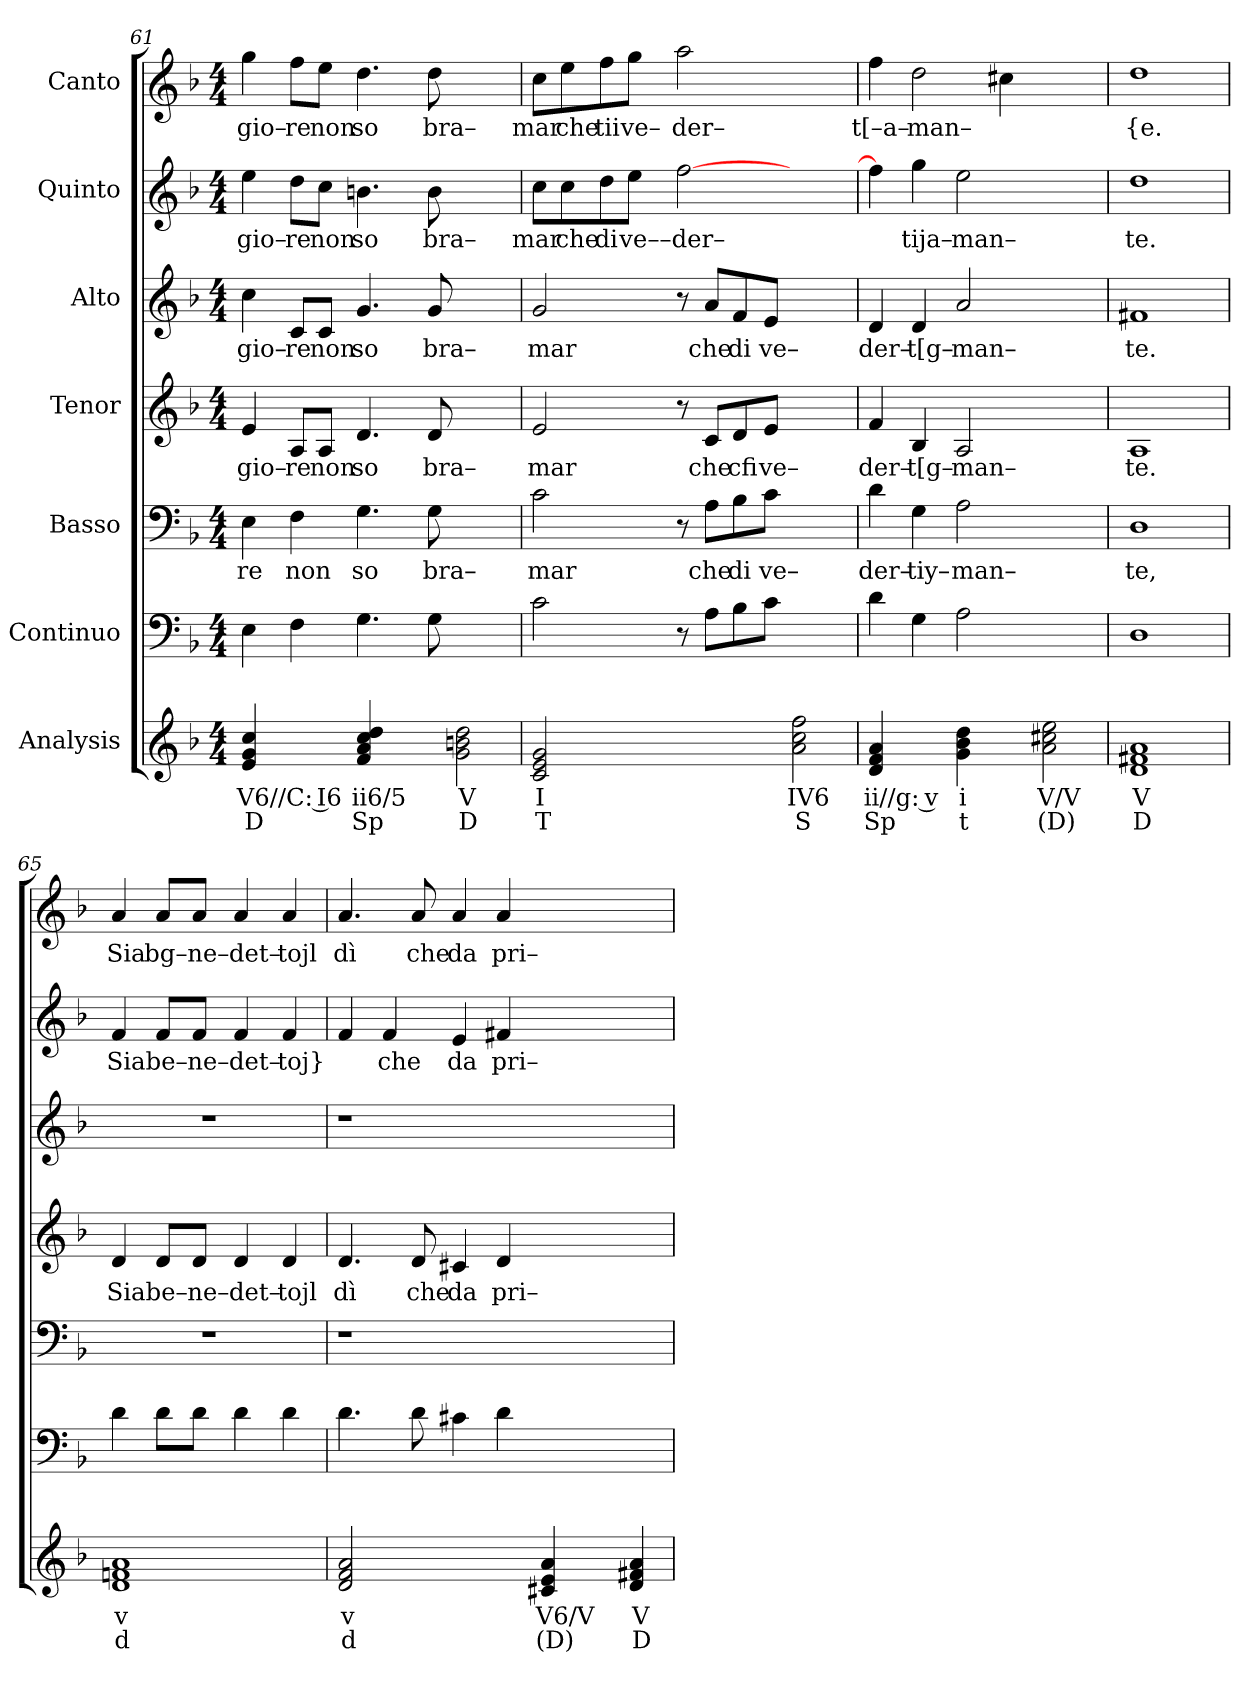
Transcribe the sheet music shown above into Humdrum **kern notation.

**kern	**text	**text	**kern	**kern	**text	**kern	**text	**kern	**text	**kern	**text	**kern	**text
*part7	*part7	*part7	*part6	*part5	*part5	*part4	*part4	*part3	*part3	*part2	*part2	*part1	*part1
*staff7	*staff7	*staff7	*staff6	*staff5	*staff5	*staff4	*staff4	*staff3	*staff3	*staff2	*staff2	*staff1	*staff1
*I"Analysis	*	*	*I"Continuo	*I"Basso	*	*I"Tenor	*	*I"Alto	*	*I"Quinto	*	*I"Canto	*
*	*	*	*clefF4	*clefF4	*	*clefG2	*	*clefG2	*	*clefG2	*	*clefG2	*
*k[b-]	*	*	*k[b-]	*k[b-]	*	*k[b-]	*	*k[b-]	*	*k[b-]	*	*k[b-]	*
*	*	*	*F:	*F:	*	*F:	*	*F:	*	*F:	*	*F:	*
*M4/4	*	*	*M4/4	*M4/4	*	*M4/4	*	*M4/4	*	*M4/4	*	*M4/4	*
=61	=61	=61	=61	=61	=61	=61	=61	=61	=61	=61	=61	=61	=61
!	!	!	!	!	!LO:LY:b	!	!	!	!	!	!	!	!
!	!	!	!	!	!	!	!LO:LY:b	!	!	!	!	!	!
!	!	!	!	!	!	!	!	!	!LO:LY:b	!	!	!	!
!	!	!	!	!	!	!	!	!	!	!	!LO:LY:b	!	!
!	!	!	!	!	!	!	!	!	!	!	!	!	!LO:LY:b
4e 4g 4cc	V6//C: I6	D	4E\	4E\	re	4e/	gio–	4cc\	gio–	4ee\	gio–	4gg\	gio–
!	!	!	!	!	!LO:LY:b	!	!	!	!	!	!	!	!
!	!	!	!	!	!	!	!LO:LY:b	!	!	!	!	!	!
!	!	!	!	!	!	!	!	!	!LO:LY:b	!	!	!	!
!	!	!	!	!	!	!	!	!	!	!	!LO:LY:b	!	!
!	!	!	!	!	!	!	!	!	!	!	!	!	!LO:LY:b
4ryy	.	.	4F\	4F\	non	8A/L	re	8c/L	re	8dd\L	re	8ff\L	re
!	!	!	!	!	!	!	!LO:LY:b	!	!	!	!	!	!
!	!	!	!	!	!	!	!	!	!LO:LY:b	!	!	!	!
!	!	!	!	!	!	!	!	!	!	!	!LO:LY:b	!	!
!	!	!	!	!	!	!	!	!	!	!	!	!	!LO:LY:b
.	.	.	.	.	.	8A/J	non	8c/J	non	8cc\J	non	8ee\J	non
!	!	!	!	!	!LO:LY:b	!	!	!	!	!	!	!	!
!	!	!	!	!	!	!	!LO:LY:b	!	!	!	!	!	!
!	!	!	!	!	!	!	!	!	!LO:LY:b	!	!	!	!
!	!	!	!	!	!	!	!	!	!	!	!LO:LY:b	!	!
!	!	!	!	!	!	!	!	!	!	!	!	!	!LO:LY:b
4f 4a 4cc 4dd	ii6/5	Sp	4.G\	4.G\	so	4.d/	so	4.g/	so	4.bn\	so	4.dd\	so
4ryy	.	.	.	.	.	.	.	.	.	.	.	.	.
!	!	!	!	!	!LO:LY:b	!	!	!	!	!	!	!	!
!	!	!	!	!	!	!	!LO:LY:b	!	!	!	!	!	!
!	!	!	!	!	!	!	!	!	!LO:LY:b	!	!	!	!
!	!	!	!	!	!	!	!	!	!	!	!LO:LY:b	!	!
!	!	!	!	!	!	!	!	!	!	!	!	!	!LO:LY:b
.	.	.	8G\	8G\	bra–	8d/	bra–	8g/	bra–	8b\	bra–	8dd\	bra–
2g 2bn 2dd	V	D	2ryy	2ryy	.	2ryy	.	2ryy	.	2ryy	.	2ryy	.
=62	=62	=62	=62	=62	=62	=62	=62	=62	=62	=62	=62	=62	=62
!	!	!	!	!	!LO:LY:b	!	!	!	!	!	!	!	!
!	!	!	!	!	!	!	!LO:LY:b	!	!	!	!	!	!
!	!	!	!	!	!	!	!	!	!LO:LY:b	!	!	!	!
!	!	!	!	!	!	!	!	!	!	!	!LO:LY:b	!	!
!	!	!	!	!	!	!	!	!	!	!	!	!	!LO:LY:b
2c 2e 2g	I	T	2c\	2c\	mar	2e/	mar	2g/	mar	8cc\L	mar	8cc\L	mar
!	!	!	!	!	!	!	!	!	!	!	!LO:LY:b	!	!
!	!	!	!	!	!	!	!	!	!	!	!	!	!LO:LY:b
.	.	.	.	.	.	.	.	.	.	8cc\	che	8ee\	che
!	!	!	!	!	!	!	!	!	!	!	!LO:LY:b	!	!
!	!	!	!	!	!	!	!	!	!	!	!	!	!LO:LY:b
.	.	.	.	.	.	.	.	.	.	8dd\	di	8ff\	tii
!	!	!	!	!	!	!	!	!	!	!	!LO:LY:b	!	!
!	!	!	!	!	!	!	!	!	!	!	!	!	!LO:LY:b
.	.	.	.	.	.	.	.	.	.	8ee\J	ve––	8gg\J	ve–
!	!	!	!	!	!	!	!	!	!	!	!LO:LY:b	!	!
!	!	!	!	!	!	!	!	!	!	!	!	!	!LO:LY:b
2ryy	.	.	8r	8r	.	8r	.	8r	.	[2ff\	der–	2aa\	der–
!	!	!	!	!	!LO:LY:b	!	!	!	!	!	!	!	!
!	!	!	!	!	!	!	!LO:LY:b	!	!	!	!	!	!
!	!	!	!	!	!	!	!	!	!LO:LY:b	!	!	!	!
.	.	.	8A\L	8A\L	che	8c/L	che	8a/L	che	.	.	.	.
!	!	!	!	!	!LO:LY:b	!	!	!	!	!	!	!	!
!	!	!	!	!	!	!	!LO:LY:b	!	!	!	!	!	!
!	!	!	!	!	!	!	!	!	!LO:LY:b	!	!	!	!
.	.	.	8B-\	8B-\	di	8d/	cfi	8f/	di	.	.	.	.
!	!	!	!	!	!LO:LY:b	!	!	!	!	!	!	!	!
!	!	!	!	!	!	!	!LO:LY:b	!	!	!	!	!	!
!	!	!	!	!	!	!	!	!	!LO:LY:b	!	!	!	!
.	.	.	8c\J	8c\J	ve–	8e/J	ve–	8e/J	ve–	.	.	.	.
2a 2cc 2ff	IV6	S	2ryy	2ryy	.	2ryy	.	2ryy	.	2ryy	.	2ryy	.
=63	=63	=63	=63	=63	=63	=63	=63	=63	=63	=63	=63	=63	=63
!	!	!	!	!	!LO:LY:b	!	!	!	!	!	!	!	!
!	!	!	!	!	!	!	!LO:LY:b	!	!	!	!	!	!
!	!	!	!	!	!	!	!	!	!LO:LY:b	!	!	!	!
!	!	!	!	!	!	!	!	!	!	!	!	!	!LO:LY:b
4d 4f 4a	ii//g: v	Sp	4d\	4d\	der–	4f/	der–	4d/	der–	4ff\]	.	4ff\	t[–a–
!	!	!	!	!	!LO:LY:b	!	!	!	!	!	!	!	!
!	!	!	!	!	!	!	!LO:LY:b	!	!	!	!	!	!
!	!	!	!	!	!	!	!	!	!LO:LY:b	!	!	!	!
!	!	!	!	!	!	!	!	!	!	!	!LO:LY:b	!	!
!	!	!	!	!	!	!	!	!	!	!	!	!	!LO:LY:b
4ryy	.	.	4G\	4G\	tiy–	4B-/	t[g–	4d/	t[g–	4gg\	tija–	2dd\	man–
!	!	!	!	!	!LO:LY:b	!	!	!	!	!	!	!	!
!	!	!	!	!	!	!	!LO:LY:b	!	!	!	!	!	!
!	!	!	!	!	!	!	!	!	!LO:LY:b	!	!	!	!
!	!	!	!	!	!	!	!	!	!	!	!LO:LY:b	!	!
4g 4b- 4dd	i	t	2A\	2A\	man–	2A/	man–	2a/	man–	2ee\	man–	.	.
4ryy	.	.	.	.	.	.	.	.	.	.	.	4cc#X\	.
2a 2cc#X 2ee	V/V	(D)	2ryy	2ryy	.	2ryy	.	2ryy	.	2ryy	.	2ryy	.
=64	=64	=64	=64	=64	=64	=64	=64	=64	=64	=64	=64	=64	=64
!	!	!	!	!	!LO:LY:b	!	!	!	!	!	!	!	!
!	!	!	!	!	!	!	!LO:LY:b	!	!	!	!	!	!
!	!	!	!	!	!	!	!	!	!LO:LY:b	!	!	!	!
!	!	!	!	!	!	!	!	!	!	!	!LO:LY:b	!	!
!	!	!	!	!	!	!	!	!	!	!	!	!	!LO:LY:b
1d 1f#X 1a	V	D	1D	1D	te,	1A	te.	1f#X	te.	1dd	te.	1dd	{e.
=65	=65	=65	=65	=65	=65	=65	=65	=65	=65	=65	=65	=65	=65
!	!	!	!	!	!	!	!LO:LY:b	!	!	!	!	!	!
!	!	!	!	!	!	!	!	!	!	!	!LO:LY:b	!	!
!	!	!	!	!	!	!	!	!	!	!	!	!	!LO:LY:b
1d 1fn 1a	v	d	4d\	1r	.	4d/	Sia	1r	.	4f/	Sia	4a/	Sia
!	!	!	!	!	!	!	!LO:LY:b	!	!	!	!	!	!
!	!	!	!	!	!	!	!	!	!	!	!LO:LY:b	!	!
!	!	!	!	!	!	!	!	!	!	!	!	!	!LO:LY:b
.	.	.	8d\L	.	.	8d/L	be–	.	.	8f/L	be–	8a/L	bg–
!	!	!	!	!	!	!	!LO:LY:b	!	!	!	!	!	!
!	!	!	!	!	!	!	!	!	!	!	!LO:LY:b	!	!
!	!	!	!	!	!	!	!	!	!	!	!	!	!LO:LY:b
.	.	.	8d\J	.	.	8d/J	ne–	.	.	8f/J	ne–	8a/J	ne–
!	!	!	!	!	!	!	!LO:LY:b	!	!	!	!	!	!
!	!	!	!	!	!	!	!	!	!	!	!LO:LY:b	!	!
!	!	!	!	!	!	!	!	!	!	!	!	!	!LO:LY:b
.	.	.	4d\	.	.	4d/	det–	.	.	4f/	det–	4a/	det–
!	!	!	!	!	!	!	!LO:LY:b	!	!	!	!	!	!
!	!	!	!	!	!	!	!	!	!	!	!LO:LY:b	!	!
!	!	!	!	!	!	!	!	!	!	!	!	!	!LO:LY:b
.	.	.	4d\	.	.	4d/	tojl	.	.	4f/	toj}	4a/	tojl
=66	=66	=66	=66	=66	=66	=66	=66	=66	=66	=66	=66	=66	=66
!	!	!	!	!	!	!	!LO:LY:b	!	!	!	!	!	!
!	!	!	!	!	!	!	!	!	!	!	!	!	!LO:LY:b
2d 2f 2a	v	d	4.d\	1r	.	4.d/	dì	1r	.	4f/	.	4.a/	dì
!	!	!	!	!	!	!	!	!	!	!	!LO:LY:b	!	!
.	.	.	.	.	.	.	.	.	.	4f/	che	.	.
!	!	!	!	!	!	!	!LO:LY:b	!	!	!	!	!	!
!	!	!	!	!	!	!	!	!	!	!	!	!	!LO:LY:b
.	.	.	8d\	.	.	8d/	che	.	.	.	.	8a/	che
!	!	!	!	!	!	!	!LO:LY:b	!	!	!	!	!	!
!	!	!	!	!	!	!	!	!	!	!	!LO:LY:b	!	!
!	!	!	!	!	!	!	!	!	!	!	!	!	!LO:LY:b
2ryy	.	.	4c#X\	.	.	4c#X/	da	.	.	4e/	da	4a/	da
!	!	!	!	!	!	!	!LO:LY:b	!	!	!	!	!	!
!	!	!	!	!	!	!	!	!	!	!	!LO:LY:b	!	!
!	!	!	!	!	!	!	!	!	!	!	!	!	!LO:LY:b
.	.	.	4d\	.	.	4d/	pri–	.	.	4f#X/	pri–	4a/	pri–
4c#X 4e 4a	V6/V	(D)	2.ryy	2.ryy	.	2.ryy	.	2.ryy	.	2.ryy	.	2.ryy	.
4ryy	.	.	.	.	.	.	.	.	.	.	.	.	.
4d 4f#X 4a	V	D	.	.	.	.	.	.	.	.	.	.	.
=	=	=	=	=	=	=	=	=	=	=	=	=	=
*-	*-	*-	*-	*-	*-	*-	*-	*-	*-	*-	*-	*-	*-
